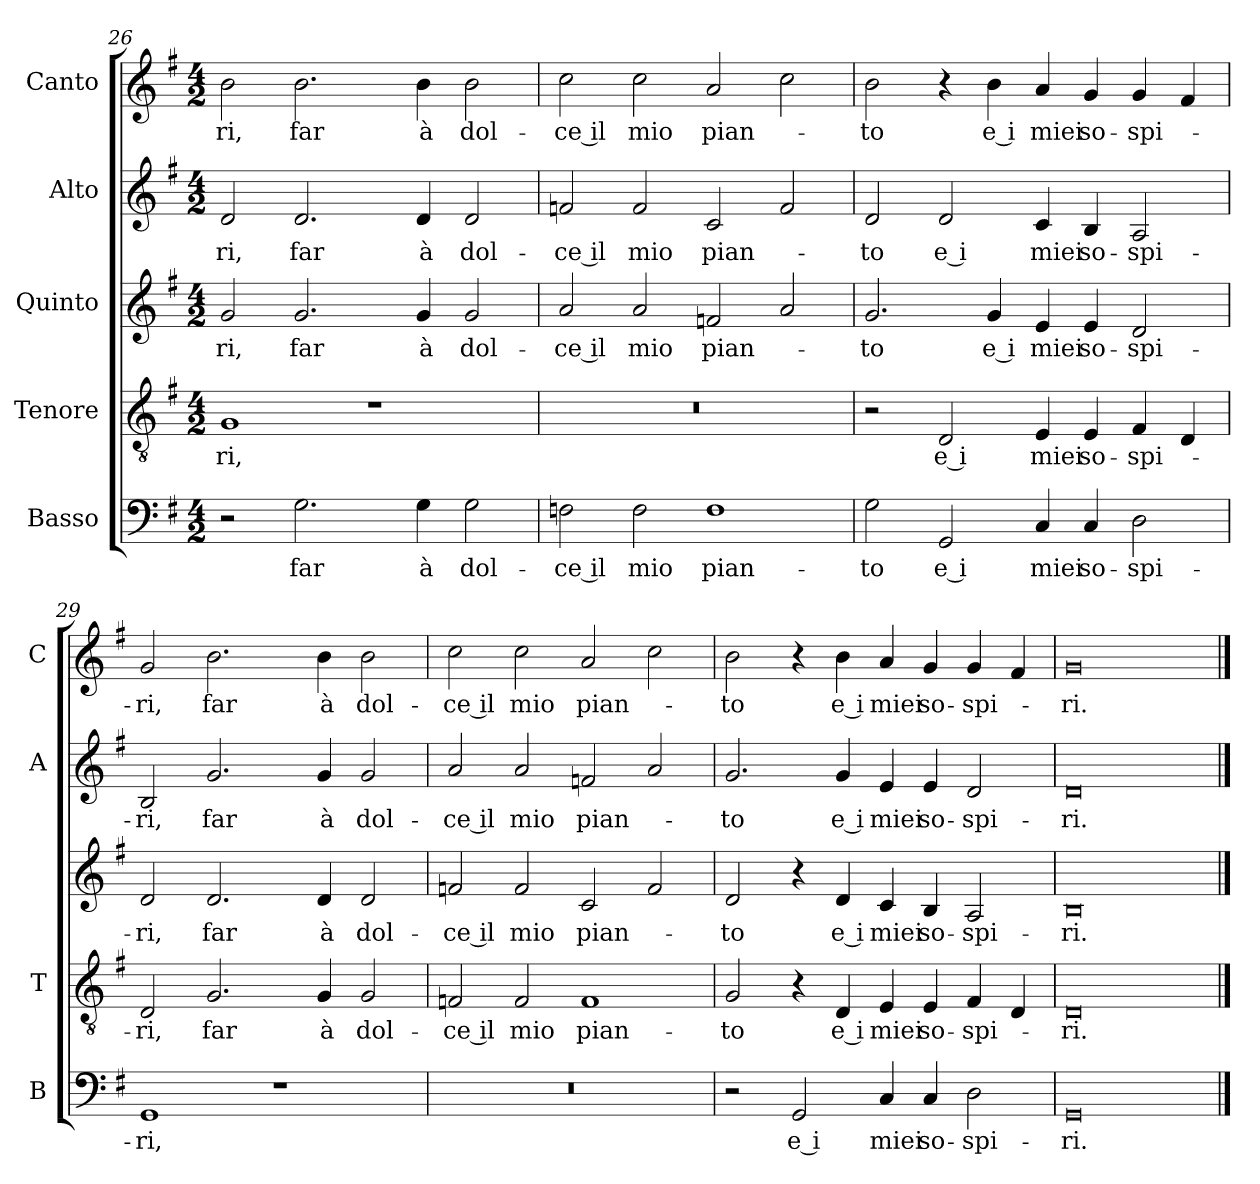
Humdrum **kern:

**kern	**text	**kern	**text	**kern	**text	**kern	**text	**kern	**text
*part5	*part5	*part4	*part4	*part3	*part3	*part2	*part2	*part1	*part1
*staff5	*staff5	*staff4	*staff4	*staff3	*staff3	*staff2	*staff2	*staff1	*staff1
*I"Basso	*	*I"Tenore	*	*I"Quinto	*	*I"Alto	*	*I"Canto	*
*I'B	*	*I'T	*	*	*	*I'A	*	*I'C	*
!!LO:LB:g=z
*clefF4	*	*clefGv2	*	*clefG2	*	*clefG2	*	*clefG2	*
*k[f#]	*	*k[f#]	*	*k[f#]	*	*k[f#]	*	*k[f#]	*
*G:	*	*G:	*	*G:	*	*G:	*	*G:	*
*M4/2	*	*M4/2	*	*M4/2	*	*M4/2	*	*M4/2	*
=26	=26	=26	=26	=26	=26	=26	=26	=26	=26
!	!	!	!LO:LY:b	!	!LO:LY:b	!	!LO:LY:b	!	!LO:LY:b
2r	.	1G	-ri,	2g/	-ri,	2d/	-ri,	2b\	-ri,
!	!LO:LY:b	!	!	!	!LO:LY:b	!	!LO:LY:b	!	!LO:LY:b
2.G\	far	.	.	2.g/	far	2.d/	far	2.b\	far
.	.	1r	.	.	.	.	.	.	.
!	!LO:LY:b	!	!	!	!LO:LY:b	!	!LO:LY:b	!	!LO:LY:b
4G\	à	.	.	4g/	à	4d/	à	4b\	à
!	!LO:LY:b	!	!	!	!LO:LY:b	!	!LO:LY:b	!	!LO:LY:b
2G\	dol-	.	.	2g/	dol-	2d/	dol-	2b\	dol-
=27	=27	=27	=27	=27	=27	=27	=27	=27	=27
!	!LO:LY:b	!	!	!	!LO:LY:b	!	!LO:LY:b	!	!LO:LY:b
2Fn\	-ce il	0r	.	2a/	-ce il	2fn/	-ce il	2cc\	-ce il
!	!LO:LY:b	!	!	!	!LO:LY:b	!	!LO:LY:b	!	!LO:LY:b
2F\	mio	.	.	2a/	mio	2f/	mio	2cc\	mio
!	!LO:LY:b	!	!	!	!LO:LY:b	!	!LO:LY:b	!	!LO:LY:b
1F	pian-	.	.	2fn/	pian-	2c/	pian-	2a/	pian-
.	.	.	.	2a/	.	2f/	.	2cc\	.
=28	=28	=28	=28	=28	=28	=28	=28	=28	=28
!	!LO:LY:b	!	!	!	!LO:LY:b	!	!LO:LY:b	!	!LO:LY:b
2G\	-to	2r	.	2.g/	-to	2d/	-to	2b\	-to
!	!LO:LY:b	!	!LO:LY:b	!	!	!	!LO:LY:b	!	!
2GG/	e i	2D/	e i	.	.	2d/	e i	4r	.
!	!	!	!	!	!LO:LY:b	!	!	!	!LO:LY:b
.	.	.	.	4g/	e i	.	.	4b\	e i
!	!LO:LY:b	!	!LO:LY:b	!	!LO:LY:b	!	!LO:LY:b	!	!LO:LY:b
4C/	miei	4E/	miei	4e/	miei	4c/	miei	4a/	miei
!	!LO:LY:b	!	!LO:LY:b	!	!LO:LY:b	!	!LO:LY:b	!	!LO:LY:b
4C/	so-	4E/	so-	4e/	so-	4B/	so-	4g/	so-
!	!LO:LY:b	!	!LO:LY:b	!	!LO:LY:b	!	!LO:LY:b	!	!LO:LY:b
2D\	-spi-	4F#/	-spi-	2d/	-spi-	2A/	-spi-	4g/	-spi-
.	.	4D/	.	.	.	.	.	4f#/	.
!!LO:LB:g=z
=29	=29	=29	=29	=29	=29	=29	=29	=29	=29
!	!LO:LY:b	!	!LO:LY:b	!	!LO:LY:b	!	!LO:LY:b	!	!LO:LY:b
1GG	-ri,	2D/	-ri,	2d/	-ri,	2B/	-ri,	2g/	-ri,
!	!	!	!LO:LY:b	!	!LO:LY:b	!	!LO:LY:b	!	!LO:LY:b
.	.	2.G/	far	2.d/	far	2.g/	far	2.b\	far
1r	.	.	.	.	.	.	.	.	.
!	!	!	!LO:LY:b	!	!LO:LY:b	!	!LO:LY:b	!	!LO:LY:b
.	.	4G/	à	4d/	à	4g/	à	4b\	à
!	!	!	!LO:LY:b	!	!LO:LY:b	!	!LO:LY:b	!	!LO:LY:b
.	.	2G/	dol-	2d/	dol-	2g/	dol-	2b\	dol-
=30	=30	=30	=30	=30	=30	=30	=30	=30	=30
!	!	!	!LO:LY:b	!	!LO:LY:b	!	!LO:LY:b	!	!LO:LY:b
0r	.	2Fn/	-ce il	2fn/	-ce il	2a/	-ce il	2cc\	-ce il
!	!	!	!LO:LY:b	!	!LO:LY:b	!	!LO:LY:b	!	!LO:LY:b
.	.	2F/	mio	2f/	mio	2a/	mio	2cc\	mio
!	!	!	!LO:LY:b	!	!LO:LY:b	!	!LO:LY:b	!	!LO:LY:b
.	.	1F	pian-	2c/	pian-	2fn/	pian-	2a/	pian-
.	.	.	.	2f/	.	2a/	.	2cc\	.
=31	=31	=31	=31	=31	=31	=31	=31	=31	=31
!	!	!	!LO:LY:b	!	!LO:LY:b	!	!LO:LY:b	!	!LO:LY:b
2r	.	2G/	-to	2d/	-to	2.g/	-to	2b\	-to
!	!LO:LY:b	!	!	!	!	!	!	!	!
2GG/	e i	4r	.	4r	.	.	.	4r	.
!	!	!	!LO:LY:b	!	!LO:LY:b	!	!LO:LY:b	!	!LO:LY:b
.	.	4D/	e i	4d/	e i	4g/	e i	4b\	e i
!	!LO:LY:b	!	!LO:LY:b	!	!LO:LY:b	!	!LO:LY:b	!	!LO:LY:b
4C/	miei	4E/	miei	4c/	miei	4e/	miei	4a/	miei
!	!LO:LY:b	!	!LO:LY:b	!	!LO:LY:b	!	!LO:LY:b	!	!LO:LY:b
4C/	so-	4E/	so-	4B/	so-	4e/	so-	4g/	so-
!	!LO:LY:b	!	!LO:LY:b	!	!LO:LY:b	!	!LO:LY:b	!	!LO:LY:b
2D\	-spi-	4F#/	-spi-	2A/	-spi-	2d/	-spi-	4g/	-spi-
.	.	4D/	.	.	.	.	.	4f#/	.
=32	=32	=32	=32	=32	=32	=32	=32	=32	=32
!	!LO:LY:b	!	!LO:LY:b	!	!LO:LY:b	!	!LO:LY:b	!	!LO:LY:b
0GG	-ri.	0D	-ri.	0B	-ri.	0d	-ri.	0g	-ri.
==	==	==	==	==	==	==	==	==	==
*-	*-	*-	*-	*-	*-	*-	*-	*-	*-
